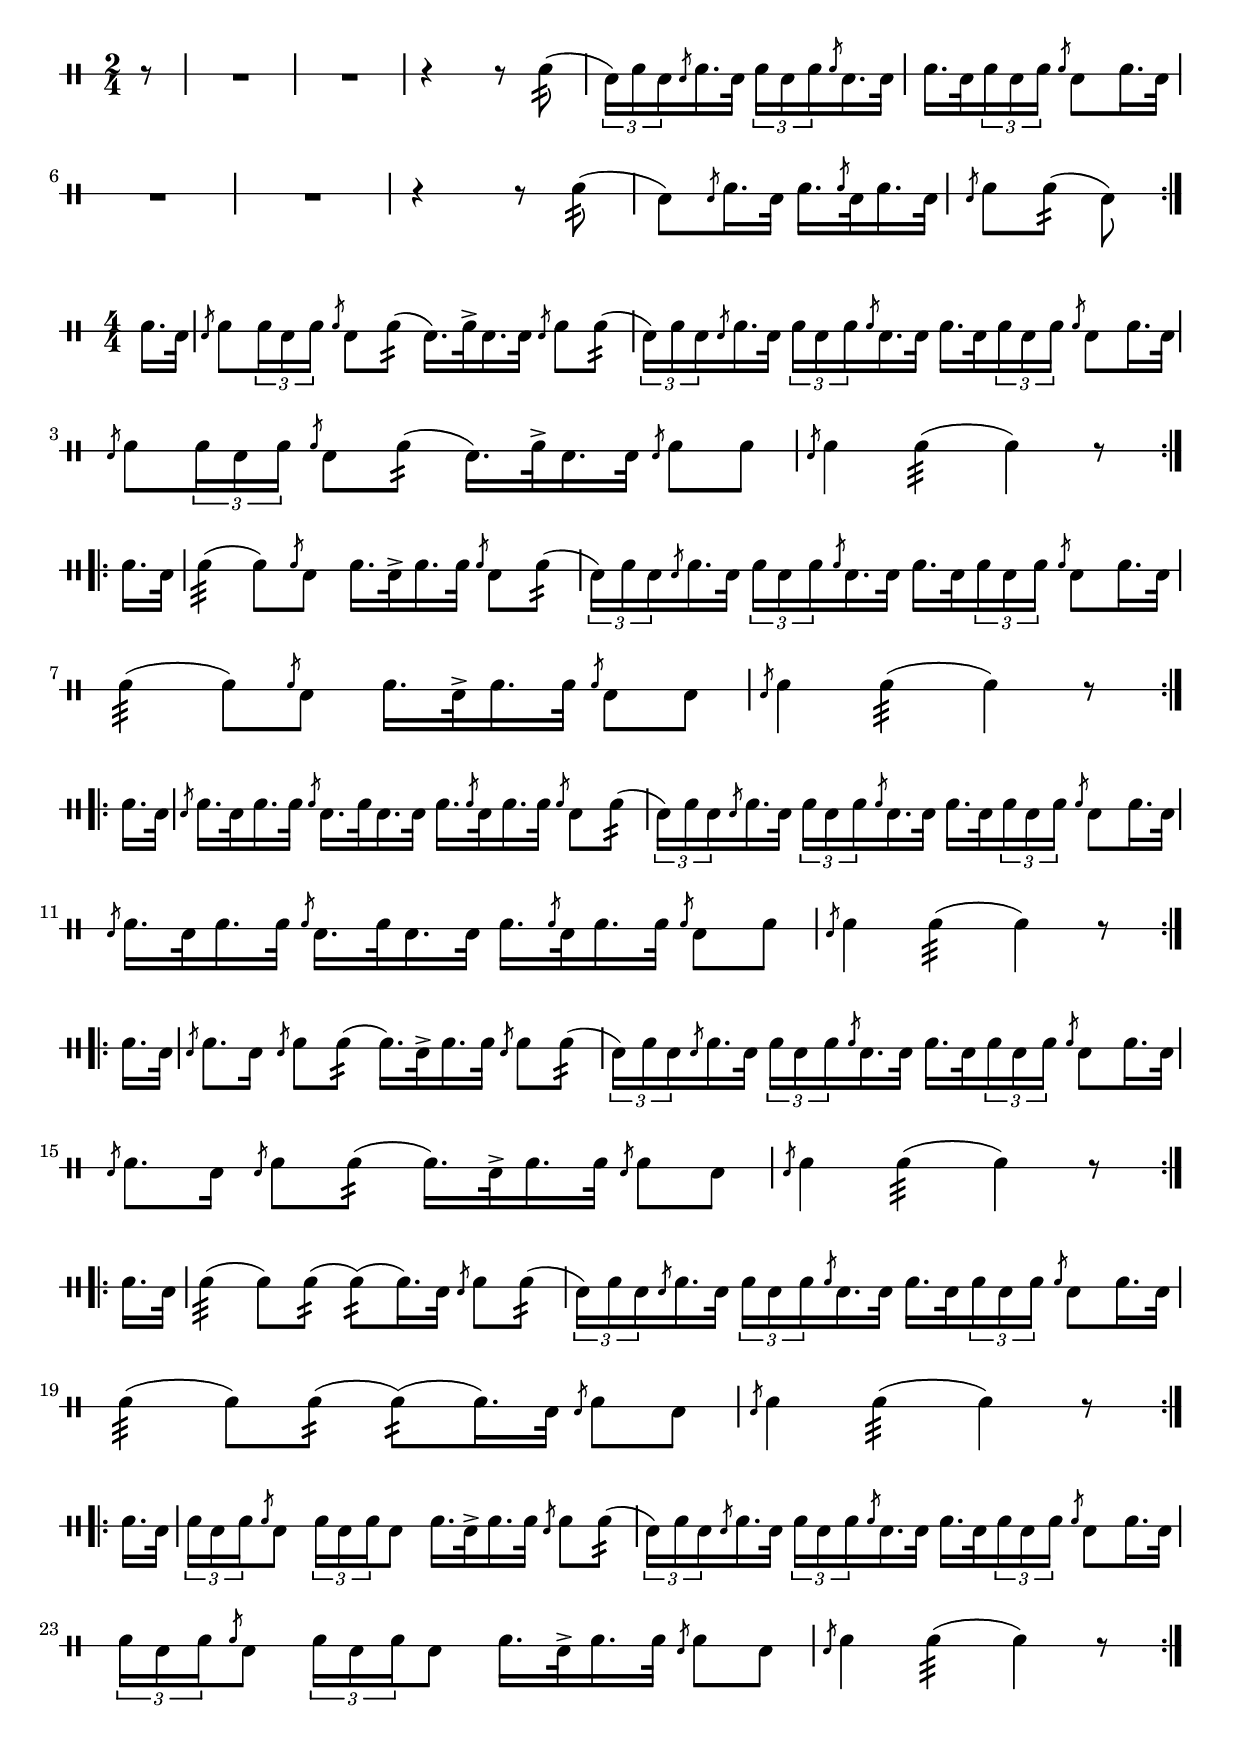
\version "2.18.2"

\include "lilydrum.ly"

\score {
    \drums {
        \time 2/4

        	\repeat volta 2{
				\partial 8 r8 |
				R1 |
				r4 r8 d8:32( |
				\tuplet 3/2 { g16) d g } \flamd d16. g32		\tuplet 3/2 { d16 g d } \flamg g16. g32 |
				d16. g32 \tuplet 3/2 { d16 g d }		\flamg g8 d16. g32 |
				R1 |
				r4 r8 d8:32( |
				g8) \flamd d16. g32		d16. \flamg g32 d16. g32 |
				\flamd d8 d8:32( g8)
			}
    }% End of drums %

	\header {
		title = "2/4 Standards"
		meter = "Quick March"
		composer = ""
		instrument = "Side"
	}
}
\score {
    \drums {
        \time 4/4
        	\repeat volta 2{
				\partial 8 d16. g32 |
				\flamd d8 \tuplet 3/2 { d16 g d }		\flamg g8 d8:32(		g16.) d32-> g16. g32		\flamd d8 d8:32( |
				\tuplet 3/2 { g16) d g } \flamd d16. g32		\tuplet 3/2 { d16 g d } \flamg g16. g32		d16. g32 \tuplet 3/2 { d16 g d }		\flamg g8 d16. g32 |
				\flamd d8 \tuplet 3/2 { d16 g d }		\flamg g8 d8:32(		g16.) d32-> g16. g32		\flamd d8 d8 |
				\flamd d4	d4:32(		d4)		r8
			}
		\break
        	\repeat volta 2{
				\partial 8 d16. g32 |
				d4:32(		d8) \flamg g8		d16. g32-> d16. d32		\flamg g8 d8:32( |
				\tuplet 3/2 { g16) d g } \flamd d16. g32		\tuplet 3/2 { d16 g d } \flamg g16. g32		d16. g32 \tuplet 3/2 { d16 g d }		\flamg g8 d16. g32 |
				d4:32(		d8) \flamg g8		d16. g32-> d16. d32		\flamg g8 g8 |
				\flamd d4	d4:32(		d4)		r8
			}
		\break
        	\repeat volta 2{
				\partial 8 d16. g32 |
				\flamd d16. g32 d16. d32		\flamg g16. d32 g16. g32		d16. \flamg g32 d16. d32		\flamg g8 d8:32( |
				\tuplet 3/2 { g16) d g } \flamd d16. g32		\tuplet 3/2 { d16 g d } \flamg g16. g32		d16. g32 \tuplet 3/2 { d16 g d }		\flamg g8 d16. g32 |
				\flamd d16. g32 d16. d32		\flamg g16. d32 g16. g32		d16. \flamg g32 d16. d32		\flamg g8 d8 |
				\flamd d4	d4:32(		d4)		r8
			}
		\break
		% LINE 4
        	\repeat volta 2{
				\partial 8 d16. g32 |
				\flamd d8. g16		\flamd d8 d8:32(		d16.) g32-> d16. d32		\flamd d8 d8:32( |
				\tuplet 3/2 { g16) d g } \flamd d16. g32		\tuplet 3/2 { d16 g d } \flamg g16. g32		d16. g32 \tuplet 3/2 { d16 g d }		\flamg g8 d16. g32 |
				\flamd d8. g16		\flamd d8 d8:32(		d16.) g32-> d16. d32		\flamd d8 g8 |
				\flamd d4	d4:32(		d4)		r8
			}
		\break
        	\repeat volta 2{
				\partial 8 d16. g32 |
				d4:32(		d8) d8:32(		d8:32)( d16.) g32		\flamd d8 d8:32( |
				\tuplet 3/2 { g16) d g } \flamd d16. g32		\tuplet 3/2 { d16 g d } \flamg g16. g32		d16. g32 \tuplet 3/2 { d16 g d }		\flamg g8 d16. g32 |
				d4:32(		d8) d8:32(		d8:32)( d16.) g32		\flamd d8 g8 |
				\flamd d4	d4:32(		d4)		r8
			}
		\break
        	\repeat volta 2{
				\partial 8 d16. g32 |
				\tuplet 3/2 { d16 g d } \flamg g8		\tuplet 3/2 { d16 g d } g8		d16. g32-> d16. d32		\flamd d8 d8:32( |
				\tuplet 3/2 { g16) d g } \flamd d16. g32		\tuplet 3/2 { d16 g d } \flamg g16. g32		d16. g32 \tuplet 3/2 { d16 g d }		\flamg g8 d16. g32 |
				\tuplet 3/2 { d16 g d } \flamg g8		\tuplet 3/2 { d16 g d } g8		d16. g32-> d16. d32		\flamd d8 g8 |
				\flamd d4	d4:32(		d4)		r8
			}

    }% End of drums %

	\header {
		title = "4/4 Standards"
		meter = "Quick March"
		composer = ""
		instrument = "Side"
	}
}